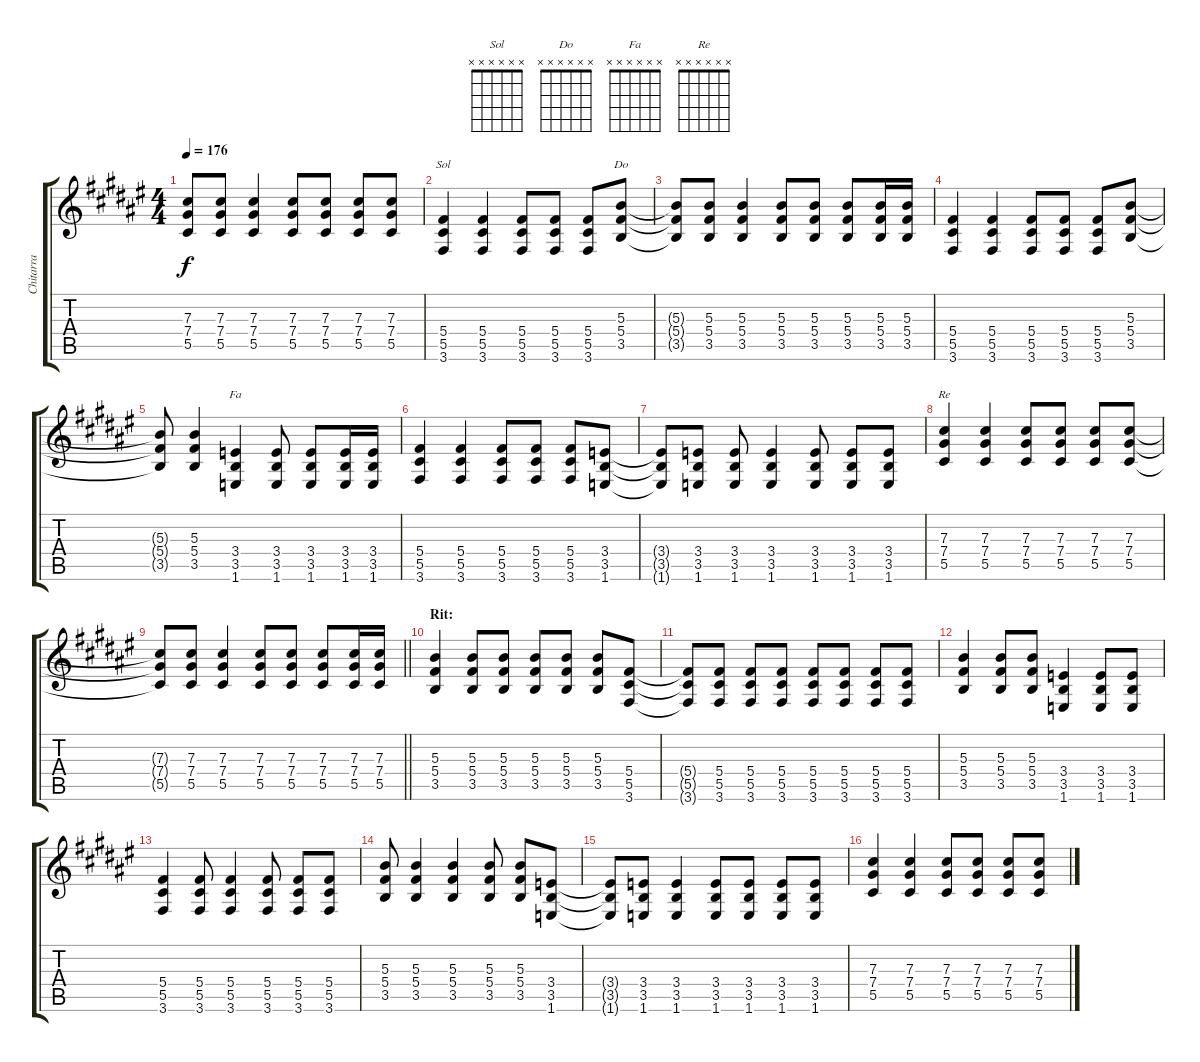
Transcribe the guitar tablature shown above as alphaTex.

\track ("Chitarra" "Chitarra") {instrument distortionguitar}
\staff {score tabs}
\tuning (Eb4 Bb3 Gb3 Db3 Ab2 Eb2) {hide}
\chord ("Sol" x x x x x x)
\chord ("Do" x x x x x x)
\chord ("Fa" x x x x x x)
\chord ("Re" x x x x x x)
\ts (4 4)
\tempo 176
\clef g2
\ks f#
(7.3{t} 7.4{t} 5.5{t}).8{dy f} (7.3 7.4 5.5).8 (7.3 7.4 5.5).4 (7.3 7.4 5.5).8 (7.3 7.4 5.5).8 (7.3 7.4 5.5).8 (7.3 7.4 5.5).8 |
(5.4 5.5 3.6).4{ch "Sol"} (5.4 5.5 3.6).4 (5.4 5.5 3.6).8 (5.4 5.5 3.6).8 (5.4 5.5 3.6).8 (5.3 5.4 3.5).8{ch "Do"} |
(5.3{t} 5.4{t} 3.5{t}).8 (5.3 5.4 3.5).8 (5.3 5.4 3.5).4 (5.3 5.4 3.5).8 (5.3 5.4 3.5).8 (5.3 5.4 3.5).8 (5.3 5.4 3.5).16 (5.3 5.4 3.5).16 |
(5.4 5.5 3.6).4 (5.4 5.5 3.6).4 (5.4 5.5 3.6).8 (5.4 5.5 3.6).8 (5.4 5.5 3.6).8 (5.3 5.4 3.5).8 |
(5.3{t} 5.4{t} 3.5{t}).8 (5.3 5.4 3.5).4 (3.4 3.5 1.6).4{ch "Fa"} (3.4 3.5 1.6).8 (3.4 3.5 1.6).8 (3.4 3.5 1.6).16 (3.4 3.5 1.6).16 |
(5.4 5.5 3.6).4 (5.4 5.5 3.6).4 (5.4 5.5 3.6).8 (5.4 5.5 3.6).8 (5.4 5.5 3.6).8 (3.4 3.5 1.6).8 |
(3.4{t} 3.5{t} 1.6{t}).8 (3.4 3.5 1.6).8 (3.4 3.5 1.6).8 (3.4 3.5 1.6).4 (3.4 3.5 1.6).8 (3.4 3.5 1.6).8 (3.4 3.5 1.6).8 |
(7.3 7.4 5.5).4{ch "Re"} (7.3 7.4 5.5).4 (7.3 7.4 5.5).8 (7.3 7.4 5.5).8 (7.3 7.4 5.5).8 (7.3 7.4 5.5).8 |
\barLineRight lightlight
(7.3{t} 7.4{t} 5.5{t}).8 (7.3 7.4 5.5).8 (7.3 7.4 5.5).4 (7.3 7.4 5.5).8 (7.3 7.4 5.5).8 (7.3 7.4 5.5).8 (7.3 7.4 5.5).16 (7.3 7.4 5.5).16 |
\section ("" "Rit:")
(5.3 5.4 3.5).4 (5.3 5.4 3.5).8 (5.3 5.4 3.5).8 (5.3 5.4 3.5).8 (5.3 5.4 3.5).8 (5.3 5.4 3.5).8 (5.4 5.5 3.6).8 |
(5.4{t} 5.5{t} 3.6{t}).8 (5.4 5.5 3.6).8 (5.4 5.5 3.6).8 (5.4 5.5 3.6).8 (5.4 5.5 3.6).8 (5.4 5.5 3.6).8 (5.4 5.5 3.6).8 (5.4 5.5 3.6).8 |
(5.3 5.4 3.5).4 (5.3 5.4 3.5).8 (5.3 5.4 3.5).8 (3.4 3.5 1.6).4 (3.4 3.5 1.6).8 (3.4 3.5 1.6).8 |
(5.4 5.5 3.6).4 (5.4 5.5 3.6).8 (5.4 5.5 3.6).4 (5.4 5.5 3.6).8 (5.4 5.5 3.6).8 (5.4 5.5 3.6).8 |
(5.3 5.4 3.5).8 (5.3 5.4 3.5).4 (5.3 5.4 3.5).4 (5.3 5.4 3.5).8 (5.3 5.4 3.5).8 (3.4 3.5 1.6).8 |
(3.4{t} 3.5{t} 1.6{t}).8 (3.4 3.5 1.6).8 (3.4 3.5 1.6).4 (3.4 3.5 1.6).8 (3.4 3.5 1.6).8 (3.4 3.5 1.6).8 (3.4 3.5 1.6).8 |
(7.3 7.4 5.5).4 (7.3 7.4 5.5).4 (7.3 7.4 5.5).8 (7.3 7.4 5.5).8 (7.3 7.4 5.5).8 (7.3 7.4 5.5).8
